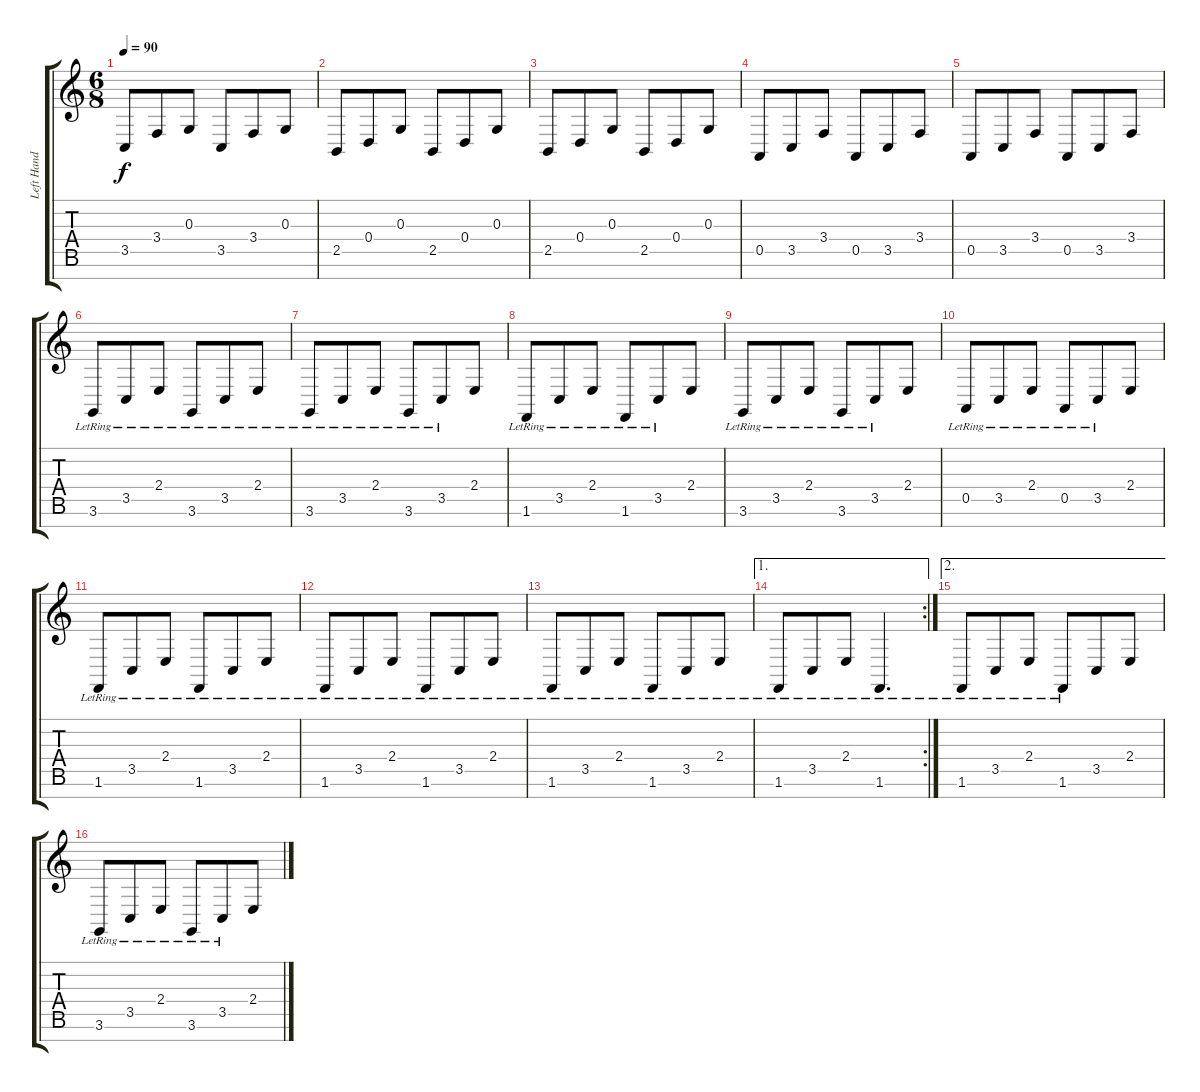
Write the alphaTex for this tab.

\track ("Left Hand" "Left Hand") {instrument acousticgrandpiano}
\staff {score tabs}
\tuning (E4 B3 G3 D3 A2 E2 B1) {hide}
\ts (6 8)
\tempo 90
\clef g2
\ks c
3.5.8{dy f} 3.4.8 0.3.8 3.5.8 3.4.8 0.3.8 |
2.5.8 0.4.8 0.3.8 2.5.8 0.4.8 0.3.8 |
2.5.8 0.4.8 0.3.8 2.5.8 0.4.8 0.3.8 |
0.5.8 3.5.8 3.4.8 0.5.8 3.5.8 3.4.8 |
0.5.8 3.5.8 3.4.8 0.5.8 3.5.8 3.4.8 |
3.6{lr}.8 3.5{lr}.8 2.4{lr}.8 3.6{lr}.8 3.5{lr}.8 2.4{lr}.8 |
3.6{lr}.8 3.5{lr}.8 2.4{lr}.8 3.6{lr}.8 3.5{lr}.8 2.4.8 |
1.6{lr}.8 3.5{lr}.8 2.4{lr}.8 1.6{lr}.8 3.5{lr}.8 2.4.8 |
3.6{lr}.8 3.5{lr}.8 2.4{lr}.8 3.6{lr}.8 3.5{lr}.8 2.4.8 |
0.5{lr}.8 3.5{lr}.8 2.4{lr}.8 0.5{lr}.8 3.5{lr}.8 2.4.8 |
1.6{lr}.8 3.5{lr}.8 2.4{lr}.8 1.6{lr}.8 3.5{lr}.8 2.4{lr}.8 |
1.6{lr}.8 3.5{lr}.8 2.4{lr}.8 1.6{lr}.8 3.5{lr}.8 2.4{lr}.8 |
1.6{lr}.8 3.5{lr}.8 2.4{lr}.8 1.6{lr}.8 3.5{lr}.8 2.4{lr}.8 |
\ae 1
\rc 2
1.6{lr}.8 3.5{lr}.8 2.4{lr}.8 1.6{lr}.4{d} |
\ae 2
1.6{lr}.8 3.5{lr}.8 2.4{lr}.8 1.6{lr}.8 3.5.8 2.4.8 |
3.6{lr}.8 3.5{lr}.8 2.4{lr}.8 3.6{lr}.8 3.5{lr}.8 2.4.8
